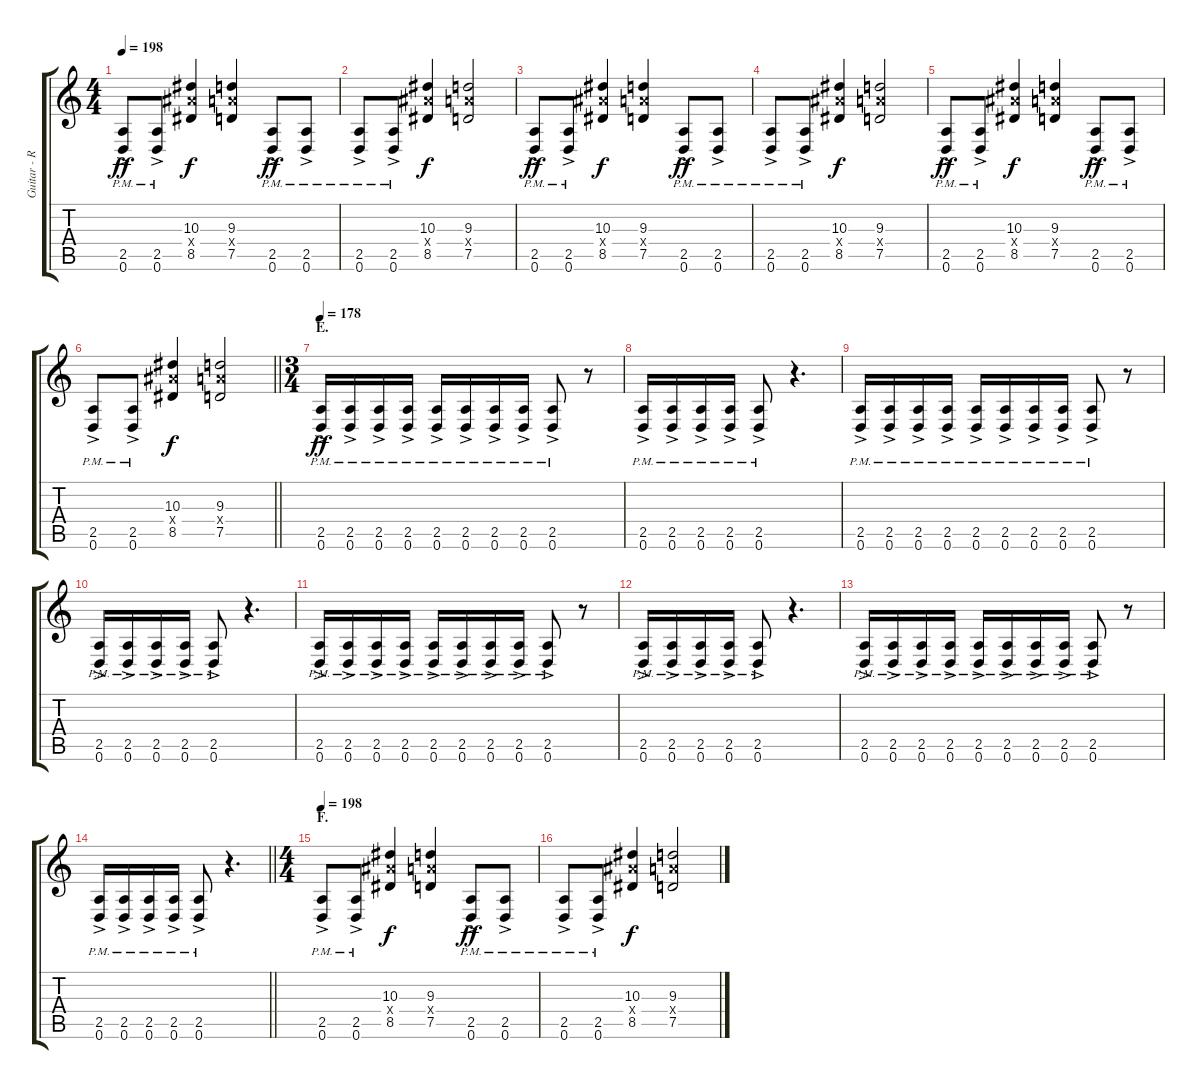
\track ("Guitar - Ryan Primrack" "Guitar - R") {instrument distortionguitar}
\staff {score tabs}
\tuning (D4 A3 F3 C3 G2 D2) {hide}
\ts (4 4)
\tempo 198
\clef g2
\ks c
(2.5{ac pm} 0.6{ac pm}).8{dy ff} (2.5{ac pm} 0.6{ac pm}).8 (10.3 10.4{x} 8.5).4{dy f} (9.3 9.4{x} 7.5).4 (2.5{ac pm} 0.6{ac pm}).8{dy ff} (2.5{ac pm} 0.6{ac pm}).8 |
(2.5{ac pm} 0.6{ac pm}).8 (2.5{ac pm} 0.6{ac pm}).8 (10.3 10.4{x} 8.5).4{dy f} (9.3 9.4{x} 7.5).2 |
(2.5{ac pm} 0.6{ac pm}).8{dy ff} (2.5{ac pm} 0.6{ac pm}).8 (10.3 10.4{x} 8.5).4{dy f} (9.3 9.4{x} 7.5).4 (2.5{ac pm} 0.6{ac pm}).8{dy ff} (2.5{ac pm} 0.6{ac pm}).8 |
(2.5{ac pm} 0.6{ac pm}).8 (2.5{ac pm} 0.6{ac pm}).8 (10.3 10.4{x} 8.5).4{dy f} (9.3 9.4{x} 7.5).2 |
(2.5{ac pm} 0.6{ac pm}).8{dy ff} (2.5{ac pm} 0.6{ac pm}).8 (10.3 10.4{x} 8.5).4{dy f} (9.3 9.4{x} 7.5).4 (2.5{ac pm} 0.6{ac pm}).8{dy ff} (2.5{ac pm} 0.6{ac pm}).8 |
\barLineRight lightlight
(2.5{ac pm} 0.6{ac pm}).8 (2.5{ac pm} 0.6{ac pm}).8 (10.3 10.4{x} 8.5).4{dy f} (9.3 9.4{x} 7.5).2 |
\ts (3 4)
\section ("" "E.")
\tempo 178
(2.5{ac pm} 0.6{ac pm}).16{dy ff} (2.5{ac pm} 0.6{ac pm}).16 (2.5{ac pm} 0.6{ac pm}).16 (2.5{ac pm} 0.6{ac pm}).16 (2.5{ac pm} 0.6{ac pm}).16 (2.5{ac pm} 0.6{ac pm}).16 (2.5{ac pm} 0.6{ac pm}).16 (2.5{ac pm} 0.6{ac pm}).16 (2.5{ac pm} 0.6{ac pm}).8 r.8 |
(2.5{ac pm} 0.6{ac pm}).16 (2.5{ac pm} 0.6{ac pm}).16 (2.5{ac pm} 0.6{ac pm}).16 (2.5{ac pm} 0.6{ac pm}).16 (2.5{ac pm} 0.6{ac pm}).8 r.4{d} |
(2.5{ac pm} 0.6{ac pm}).16 (2.5{ac pm} 0.6{ac pm}).16 (2.5{ac pm} 0.6{ac pm}).16 (2.5{ac pm} 0.6{ac pm}).16 (2.5{ac pm} 0.6{ac pm}).16 (2.5{ac pm} 0.6{ac pm}).16 (2.5{ac pm} 0.6{ac pm}).16 (2.5{ac pm} 0.6{ac pm}).16 (2.5{ac pm} 0.6{ac pm}).8 r.8 |
(2.5{ac pm} 0.6{ac pm}).16 (2.5{ac pm} 0.6{ac pm}).16 (2.5{ac pm} 0.6{ac pm}).16 (2.5{ac pm} 0.6{ac pm}).16 (2.5{ac pm} 0.6{ac pm}).8 r.4{d} |
(2.5{ac pm} 0.6{ac pm}).16 (2.5{ac pm} 0.6{ac pm}).16 (2.5{ac pm} 0.6{ac pm}).16 (2.5{ac pm} 0.6{ac pm}).16 (2.5{ac pm} 0.6{ac pm}).16 (2.5{ac pm} 0.6{ac pm}).16 (2.5{ac pm} 0.6{ac pm}).16 (2.5{ac pm} 0.6{ac pm}).16 (2.5{ac pm} 0.6{ac pm}).8 r.8 |
(2.5{ac pm} 0.6{ac pm}).16 (2.5{ac pm} 0.6{ac pm}).16 (2.5{ac pm} 0.6{ac pm}).16 (2.5{ac pm} 0.6{ac pm}).16 (2.5{ac pm} 0.6{ac pm}).8 r.4{d} |
(2.5{ac pm} 0.6{ac pm}).16 (2.5{ac pm} 0.6{ac pm}).16 (2.5{ac pm} 0.6{ac pm}).16 (2.5{ac pm} 0.6{ac pm}).16 (2.5{ac pm} 0.6{ac pm}).16 (2.5{ac pm} 0.6{ac pm}).16 (2.5{ac pm} 0.6{ac pm}).16 (2.5{ac pm} 0.6{ac pm}).16 (2.5{ac pm} 0.6{ac pm}).8 r.8 |
\barLineRight lightlight
(2.5{ac pm} 0.6{ac pm}).16 (2.5{ac pm} 0.6{ac pm}).16 (2.5{ac pm} 0.6{ac pm}).16 (2.5{ac pm} 0.6{ac pm}).16 (2.5{ac pm} 0.6{ac pm}).8 r.4{d} |
\ts (4 4)
\section ("" "F.")
\tempo 198
(2.5{ac pm} 0.6{ac pm}).8 (2.5{ac pm} 0.6{ac pm}).8 (10.3 10.4{x} 8.5).4{dy f} (9.3 9.4{x} 7.5).4 (2.5{ac pm} 0.6{ac pm}).8{dy ff} (2.5{ac pm} 0.6{ac pm}).8 |
(2.5{ac pm} 0.6{ac pm}).8 (2.5{ac pm} 0.6{ac pm}).8 (10.3 10.4{x} 8.5).4{dy f} (9.3 9.4{x} 7.5).2
